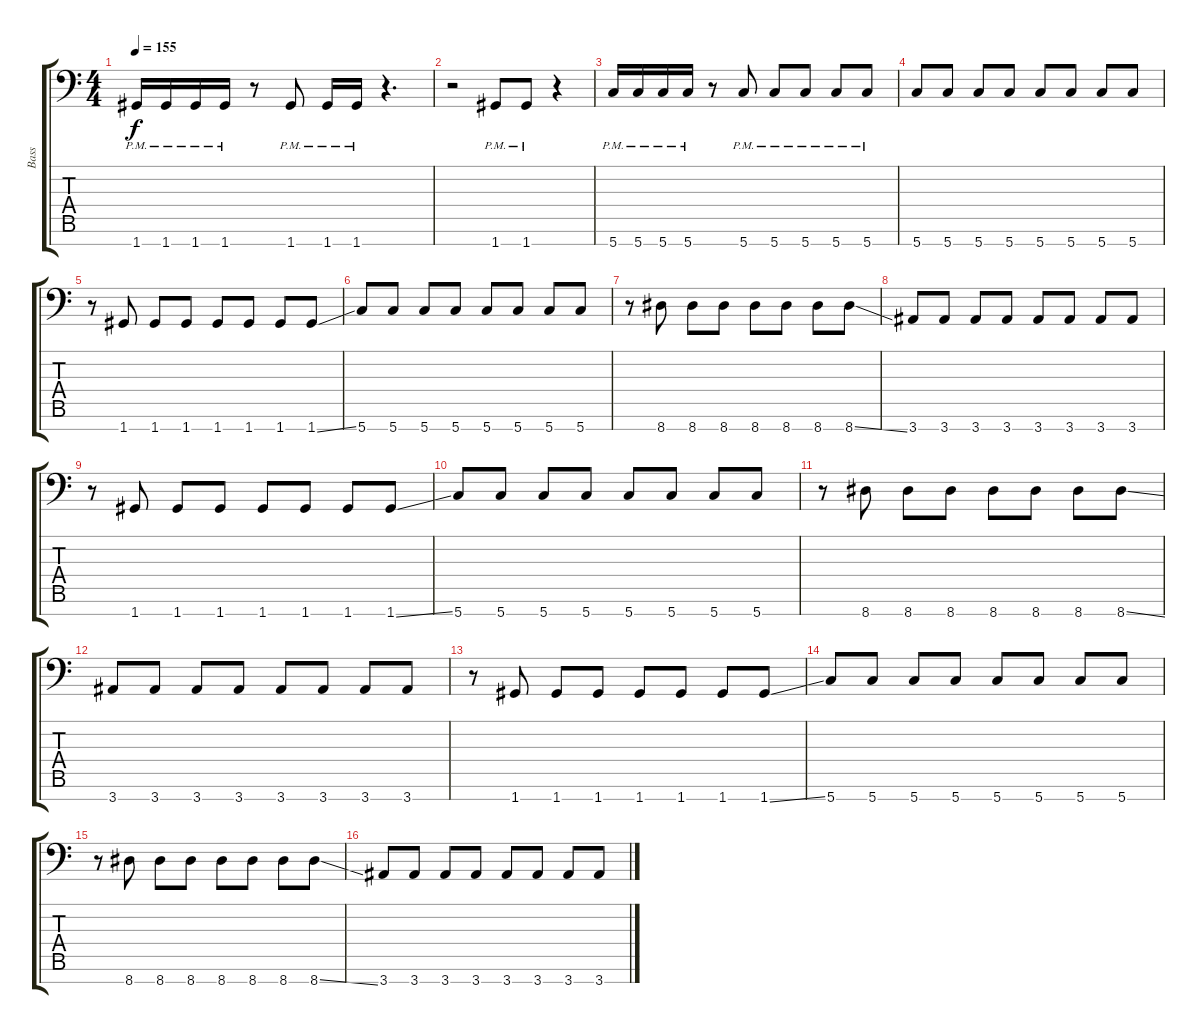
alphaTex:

\track ("Bass" "Bass") {instrument electricbasspick}
\staff {score tabs}
\tuning (D4 A3 F3 C3 G2 D2 G1) {hide}
\ts (4 4)
\tempo 155
\clef f4
\ks c
1.7{pm}.16{dy f} 1.7{pm}.16 1.7{pm}.16 1.7{pm}.16 r.8 1.7{pm}.8 1.7{pm}.16 1.7{pm}.16 r.4{d} |
r.2 1.7{pm}.8 1.7{pm}.8 r.4 |
5.7{pm}.16 5.7{pm}.16 5.7{pm}.16 5.7{pm}.16 r.8 5.7{pm}.8 5.7{pm}.8 5.7{pm}.8 5.7{pm}.8 5.7{pm}.8 |
5.7.8 5.7.8 5.7.8 5.7.8 5.7.8 5.7.8 5.7.8 5.7.8 |
r.8 1.7.8 1.7.8 1.7.8 1.7.8 1.7.8 1.7.8 1.7{ss}.8 |
5.7.8 5.7.8 5.7.8 5.7.8 5.7.8 5.7.8 5.7.8 5.7.8 |
r.8 8.7.8 8.7.8 8.7.8 8.7.8 8.7.8 8.7.8 8.7{ss}.8 |
3.7.8 3.7.8 3.7.8 3.7.8 3.7.8 3.7.8 3.7.8 3.7.8 |
r.8 1.7.8 1.7.8 1.7.8 1.7.8 1.7.8 1.7.8 1.7{ss}.8 |
5.7.8 5.7.8 5.7.8 5.7.8 5.7.8 5.7.8 5.7.8 5.7.8 |
r.8 8.7.8 8.7.8 8.7.8 8.7.8 8.7.8 8.7.8 8.7{ss}.8 |
3.7.8 3.7.8 3.7.8 3.7.8 3.7.8 3.7.8 3.7.8 3.7.8 |
r.8 1.7.8 1.7.8 1.7.8 1.7.8 1.7.8 1.7.8 1.7{ss}.8 |
5.7.8 5.7.8 5.7.8 5.7.8 5.7.8 5.7.8 5.7.8 5.7.8 |
r.8 8.7.8 8.7.8 8.7.8 8.7.8 8.7.8 8.7.8 8.7{ss}.8 |
3.7.8 3.7.8 3.7.8 3.7.8 3.7.8 3.7.8 3.7.8 3.7.8
